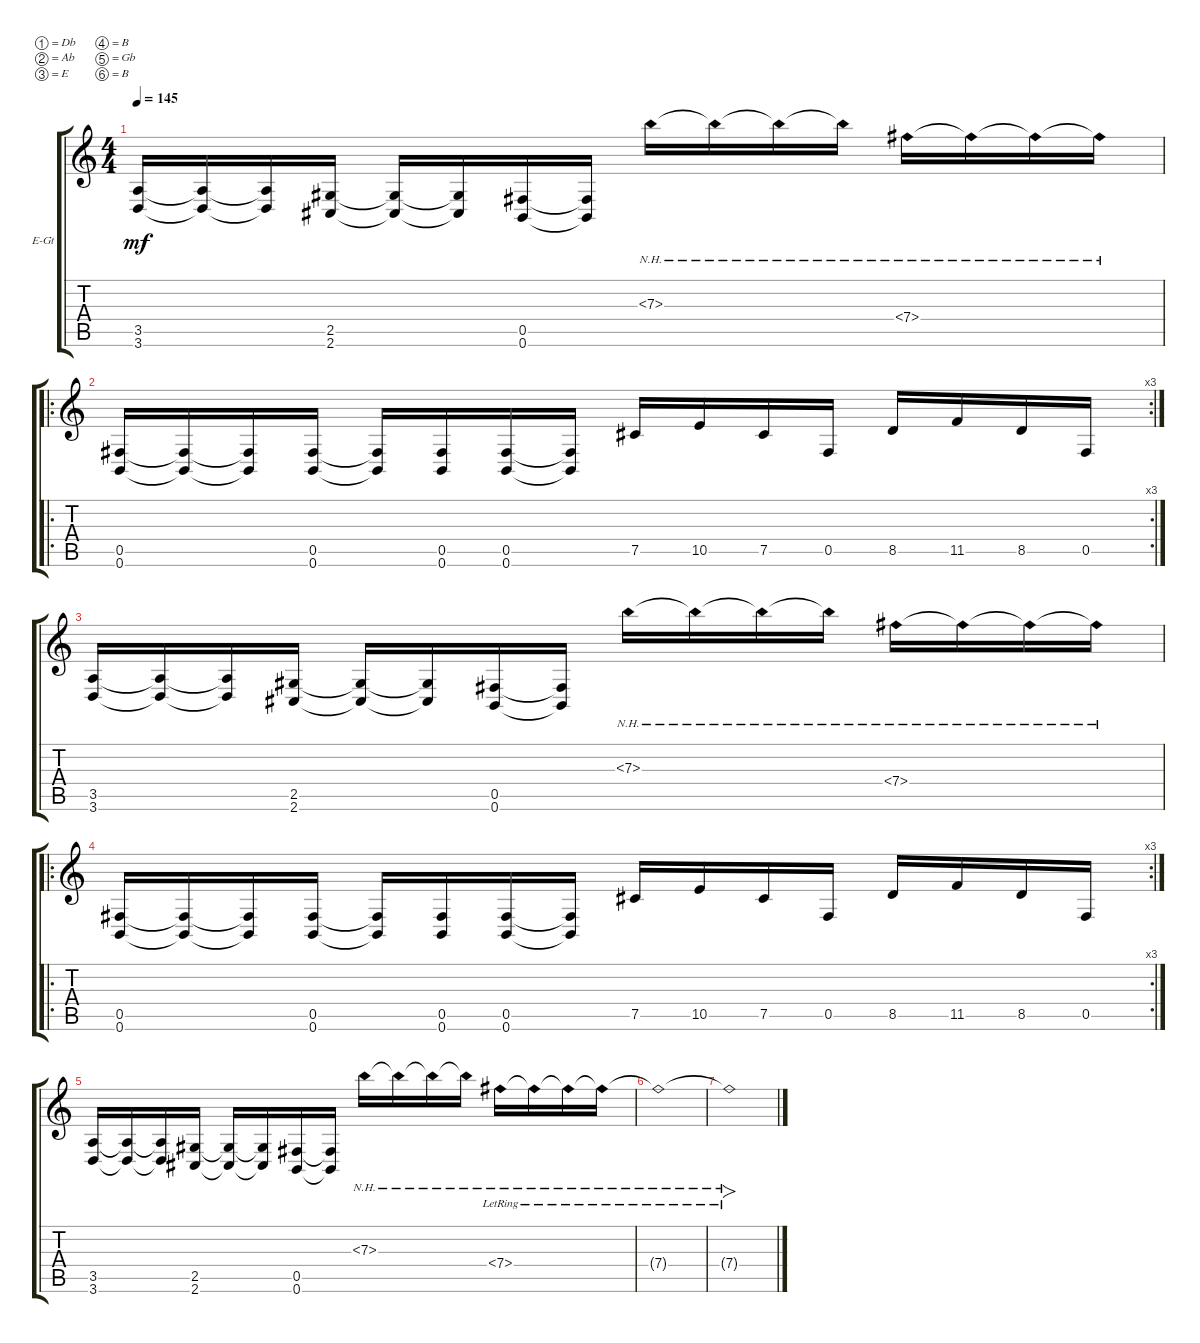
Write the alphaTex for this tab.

\bracketExtendMode groupsimilarinstruments
\firstSystemTrackNameOrientation horizontal
\otherSystemsTrackNameOrientation horizontal
\track ("Rhythm" "E-Gt") {instrument distortionguitar}
\staff {score tabs}
\tuning (Db4 Ab3 E3 B2 Gb2 B1)
\ts (4 4)
\tempo 145
\clef g2
\ks c
(3.6 3.5).16{dy mf} (3.6{t} 3.5{t}).16 (3.6{t} 3.5{t}).16 (2.6 2.5).16 (2.6{t} 2.5{t}).16 (2.6{t} 2.5{t}).16 (0.6 0.5).16 (0.6{t} 0.5{t}).16 7.3{nh}.16 7.3{nh t}.16 7.3{nh t}.16 7.3{nh t}.16 7.4{nh}.16 7.4{nh t}.16 7.4{nh t}.16 7.4{nh t}.16 |
\ro
\rc 3
(0.6 0.5).16 (0.6{t} 0.5{t}).16 (0.6{t} 0.5{t}).16 (0.6 0.5).16 (0.6{t} 0.5{t}).16 (0.6 0.5).16 (0.6 0.5).16 (0.6{t} 0.5{t}).16 7.5.16 10.5.16 7.5.16 0.5.16 8.5.16 11.5.16 8.5.16 0.5.16 |
(3.6 3.5).16 (3.6{t} 3.5{t}).16 (3.6{t} 3.5{t}).16 (2.6 2.5).16 (2.6{t} 2.5{t}).16 (2.6{t} 2.5{t}).16 (0.6 0.5).16 (0.6{t} 0.5{t}).16 7.3{nh}.16 7.3{nh t}.16 7.3{nh t}.16 7.3{nh t}.16 7.4{nh}.16 7.4{nh t}.16 7.4{nh t}.16 7.4{nh t}.16 |
\ro
\rc 3
(0.6 0.5).16 (0.6{t} 0.5{t}).16 (0.6{t} 0.5{t}).16 (0.6 0.5).16 (0.6{t} 0.5{t}).16 (0.6 0.5).16 (0.6 0.5).16 (0.6{t} 0.5{t}).16 7.5.16 10.5.16 7.5.16 0.5.16 8.5.16 11.5.16 8.5.16 0.5.16 |
(3.6 3.5).16 (3.6{t} 3.5{t}).16 (3.6{t} 3.5{t}).16 (2.6 2.5).16 (2.6{t} 2.5{t}).16 (2.6{t} 2.5{t}).16 (0.6 0.5).16 (0.6{t} 0.5{t}).16 7.3{nh}.16 7.3{nh t}.16 7.3{nh t}.16 7.3{nh t}.16 7.4{nh lr}.16 7.4{nh lr t}.16 7.4{nh lr t}.16 7.4{nh lr t}.16 |
7.4{nh lr t}.1 |
7.4{nh lr t}.1{fo}
